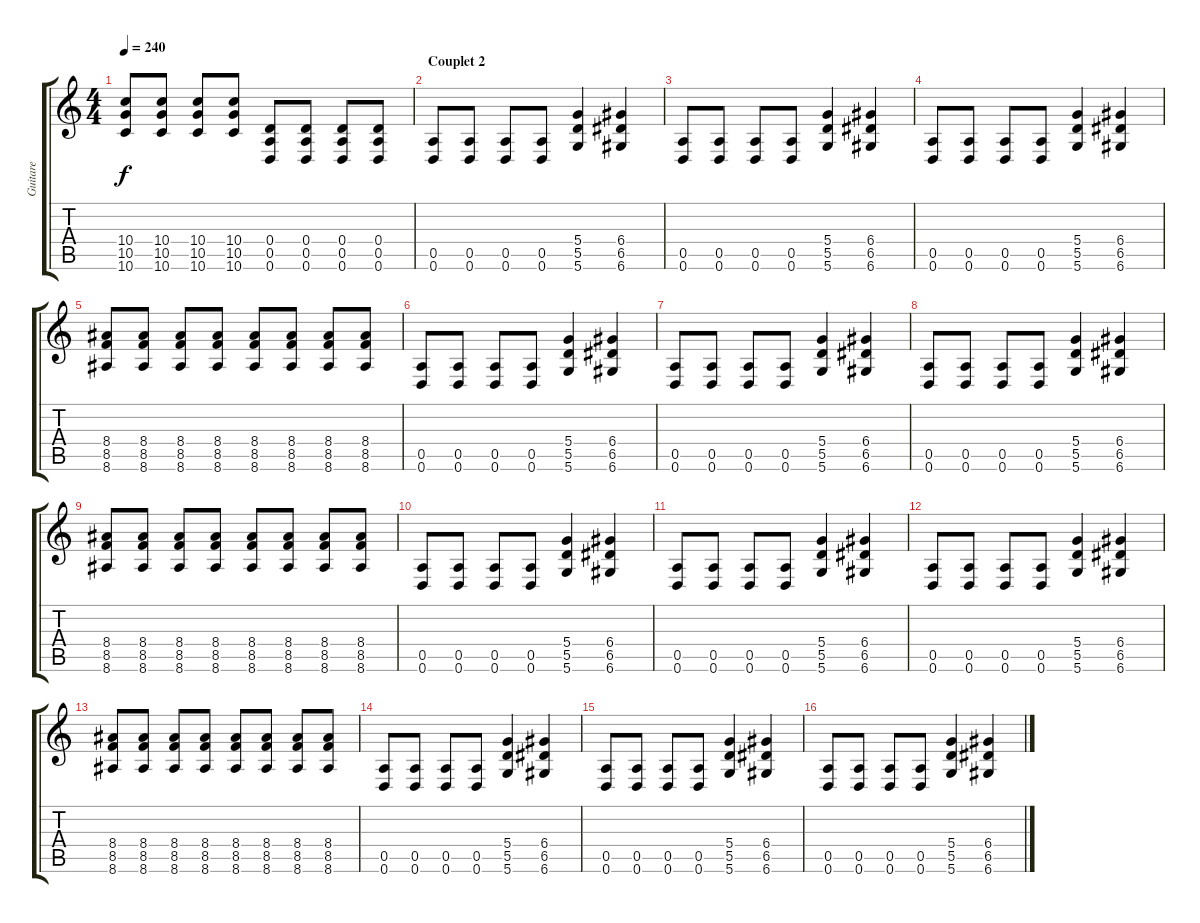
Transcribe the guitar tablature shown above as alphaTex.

\track ("Guitare" "Guitare") {instrument overdrivenguitar}
\staff {score tabs}
\tuning (E4 B3 G3 D3 A2 D2) {hide}
\ts (4 4)
\tempo 240
\clef g2
\ks c
(10.4 10.5 10.6).8{dy f} (10.4 10.5 10.6).8 (10.4 10.5 10.6).8 (10.4 10.5 10.6).8 (0.4 0.5 0.6).8 (0.4 0.5 0.6).8 (0.4 0.5 0.6).8 (0.4 0.5 0.6).8 |
\section ("" "Couplet 2")
(0.5 0.6).8 (0.5 0.6).8 (0.5 0.6).8 (0.5 0.6).8 (5.4 5.5 5.6).4 (6.4 6.5 6.6).4 |
(0.5 0.6).8 (0.5 0.6).8 (0.5 0.6).8 (0.5 0.6).8 (5.4 5.5 5.6).4 (6.4 6.5 6.6).4 |
(0.5 0.6).8 (0.5 0.6).8 (0.5 0.6).8 (0.5 0.6).8 (5.4 5.5 5.6).4 (6.4 6.5 6.6).4 |
(8.4 8.5 8.6).8 (8.4 8.5 8.6).8 (8.4 8.5 8.6).8 (8.4 8.5 8.6).8 (8.4 8.5 8.6).8 (8.4 8.5 8.6).8 (8.4 8.5 8.6).8 (8.4 8.5 8.6).8 |
(0.5 0.6).8 (0.5 0.6).8 (0.5 0.6).8 (0.5 0.6).8 (5.4 5.5 5.6).4 (6.4 6.5 6.6).4 |
(0.5 0.6).8 (0.5 0.6).8 (0.5 0.6).8 (0.5 0.6).8 (5.4 5.5 5.6).4 (6.4 6.5 6.6).4 |
(0.5 0.6).8 (0.5 0.6).8 (0.5 0.6).8 (0.5 0.6).8 (5.4 5.5 5.6).4 (6.4 6.5 6.6).4 |
(8.4 8.5 8.6).8 (8.4 8.5 8.6).8 (8.4 8.5 8.6).8 (8.4 8.5 8.6).8 (8.4 8.5 8.6).8 (8.4 8.5 8.6).8 (8.4 8.5 8.6).8 (8.4 8.5 8.6).8 |
(0.5 0.6).8 (0.5 0.6).8 (0.5 0.6).8 (0.5 0.6).8 (5.4 5.5 5.6).4 (6.4 6.5 6.6).4 |
(0.5 0.6).8 (0.5 0.6).8 (0.5 0.6).8 (0.5 0.6).8 (5.4 5.5 5.6).4 (6.4 6.5 6.6).4 |
(0.5 0.6).8 (0.5 0.6).8 (0.5 0.6).8 (0.5 0.6).8 (5.4 5.5 5.6).4 (6.4 6.5 6.6).4 |
(8.4 8.5 8.6).8 (8.4 8.5 8.6).8 (8.4 8.5 8.6).8 (8.4 8.5 8.6).8 (8.4 8.5 8.6).8 (8.4 8.5 8.6).8 (8.4 8.5 8.6).8 (8.4 8.5 8.6).8 |
(0.5 0.6).8 (0.5 0.6).8 (0.5 0.6).8 (0.5 0.6).8 (5.4 5.5 5.6).4 (6.4 6.5 6.6).4 |
(0.5 0.6).8 (0.5 0.6).8 (0.5 0.6).8 (0.5 0.6).8 (5.4 5.5 5.6).4 (6.4 6.5 6.6).4 |
(0.5 0.6).8 (0.5 0.6).8 (0.5 0.6).8 (0.5 0.6).8 (5.4 5.5 5.6).4 (6.4 6.5 6.6).4
